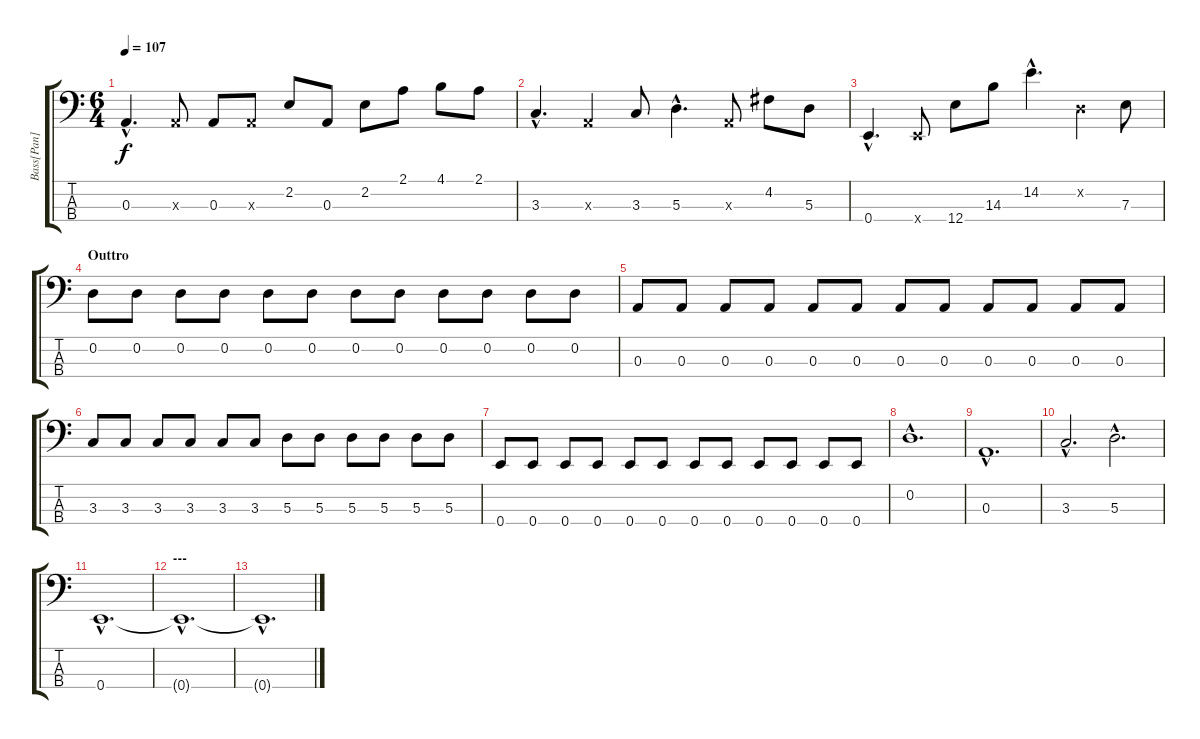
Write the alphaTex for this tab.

\track ("Bass[Pan]" "Bass[Pan]") {instrument electricbassfinger}
\staff {score tabs}
\tuning (G2 D2 A1 E1) {hide}
\ts (6 4)
\tempo 107
\clef f4
\ks c
0.3{hac}.4{d dy f} 0.3{x}.8 0.3.8 0.3{x}.8 2.2.8 0.3.8 2.2.8 2.1.8 4.1.8 2.1.8 |
3.3{hac}.4{d} 0.3{x}.4 3.3.8 5.3{hac}.4{d} 0.3{x}.8 4.2.8 5.3.8 |
0.4{hac}.4{d} 0.4{x}.8 12.4.8 14.3.8 14.2{hac}.4{d} 0.2{x}.4 7.3.8 |
\section ("" "Outtro")
0.2.8 0.2.8 0.2.8 0.2.8 0.2.8 0.2.8 0.2.8 0.2.8 0.2.8 0.2.8 0.2.8 0.2.8 |
0.3.8 0.3.8 0.3.8 0.3.8 0.3.8 0.3.8 0.3.8 0.3.8 0.3.8 0.3.8 0.3.8 0.3.8 |
3.3.8 3.3.8 3.3.8 3.3.8 3.3.8 3.3.8 5.3.8 5.3.8 5.3.8 5.3.8 5.3.8 5.3.8 |
0.4.8 0.4.8 0.4.8 0.4.8 0.4.8 0.4.8 0.4.8 0.4.8 0.4.8 0.4.8 0.4.8 0.4.8 |
0.2{hac}.1{d} |
0.3{hac}.1{d} |
3.3{hac}.2{d} 5.3{hac}.2{d} |
0.4{hac}.1{d} |
\section ("" "---")
0.4{hac t}.1{d} |
0.4{hac t}.1{d}
